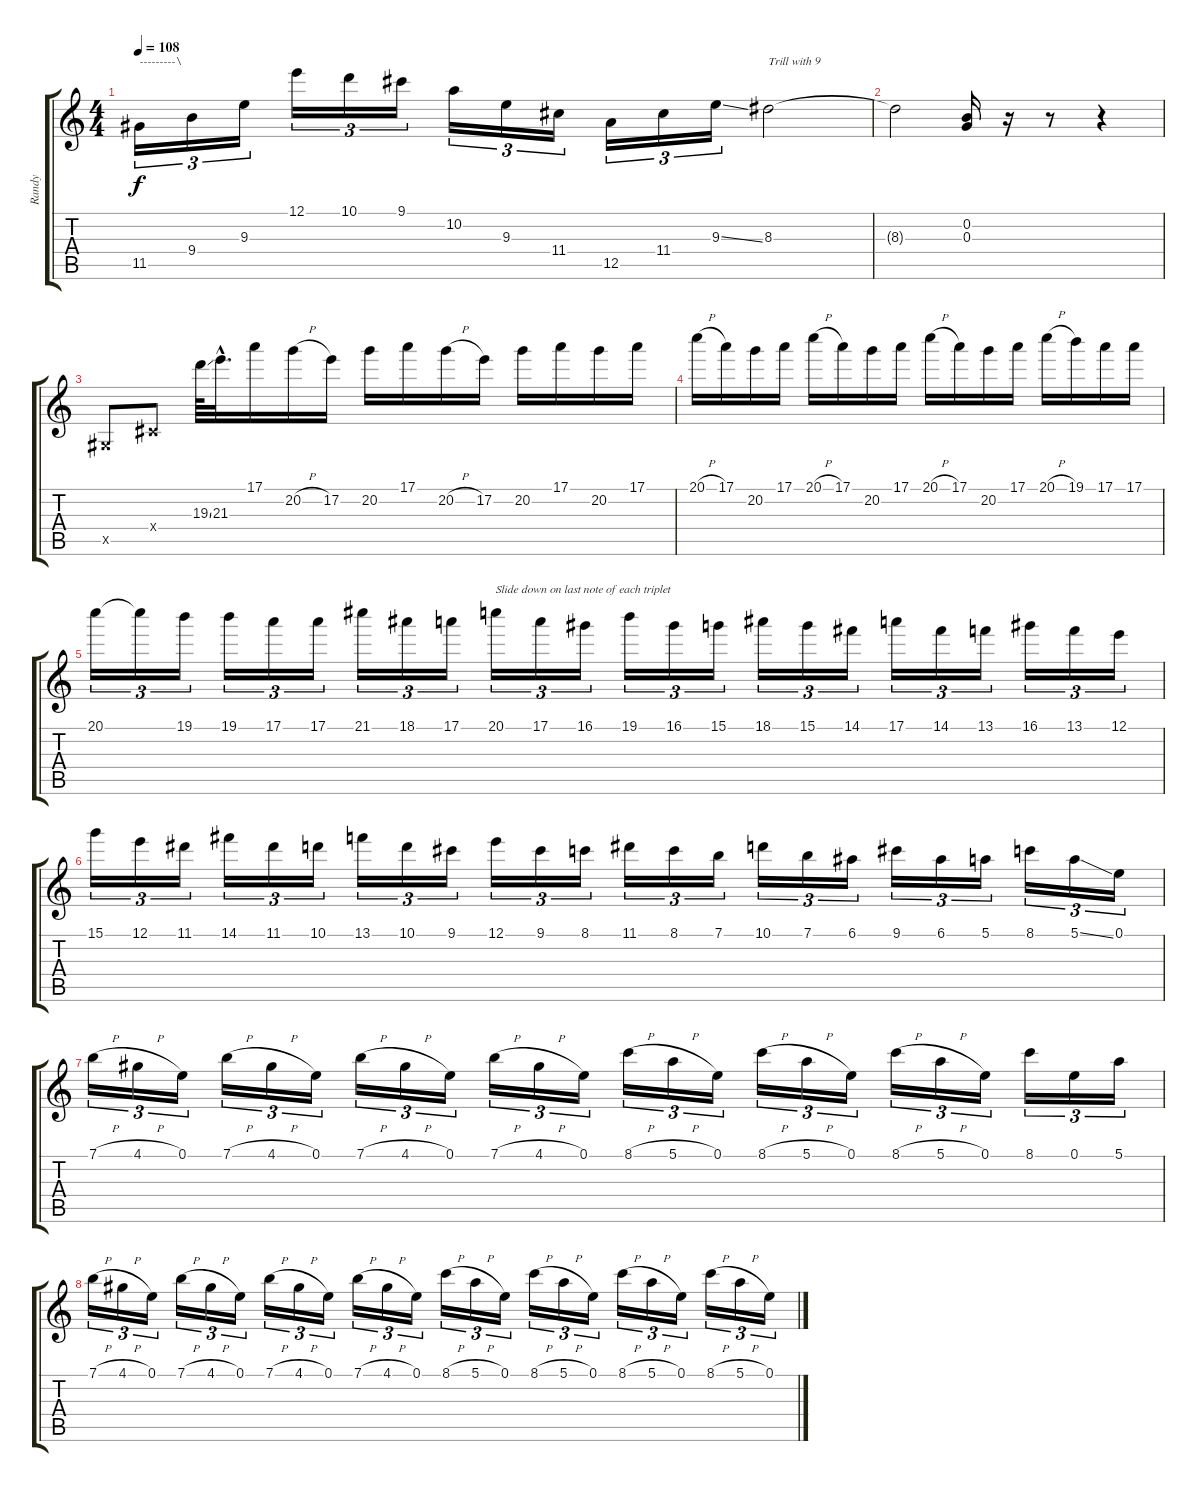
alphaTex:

\track ("Randy" "Randy") {instrument overdrivenguitar}
\staff {score tabs}
\tuning (E4 B3 G3 D3 A2 E2) {hide}
\ts (4 4)
\tempo 108
\clef g2
\ks c
11.5.16{tu (3 2) txt "---------\\" dy f} 9.4.16{tu (3 2)} 9.3.16{tu (3 2)} 12.1.16{tu (3 2)} 10.1.16{tu (3 2)} 9.1.16{tu (3 2)} 10.2.16{tu (3 2)} 9.3.16{tu (3 2)} 11.4.16{tu (3 2)} 12.5.16{tu (3 2)} 11.4.16{tu (3 2)} 9.3{ss}.16{tu (3 2)} 8.3.2{txt "Trill with 9"} |
8.3{t}.2 (0.2 0.3).16 r.16 r.8 r.4 |
-1.5{x}.8 -1.4{x}.8 19.3{ss}.64 21.3{hac}.32{d} 17.1.16 20.2{h}.16 17.2.16 20.2.16 17.1.16 20.2{h}.16 17.2.16 20.2.16 17.1.16 20.2.16 17.1.16 |
20.1{h}.16 17.1.16 20.2.16 17.1.16 20.1{h}.16 17.1.16 20.2.16 17.1.16 20.1{h}.16 17.1.16 20.2.16 17.1.16 20.1{h}.16 19.1.16 17.1.16 17.1.16 |
20.1.16{tu (3 2)} 20.1{t}.16{tu (3 2)} 19.1.16{tu (3 2)} 19.1.16{tu (3 2)} 17.1.16{tu (3 2)} 17.1.16{tu (3 2)} 21.1.16{tu (3 2)} 18.1.16{tu (3 2)} 17.1.16{tu (3 2)} 20.1.16{tu (3 2) txt "Slide down on last note of each triplet"} 17.1.16{tu (3 2)} 16.1.16{tu (3 2)} 19.1.16{tu (3 2)} 16.1.16{tu (3 2)} 15.1.16{tu (3 2)} 18.1.16{tu (3 2)} 15.1.16{tu (3 2)} 14.1.16{tu (3 2)} 17.1.16{tu (3 2)} 14.1.16{tu (3 2)} 13.1.16{tu (3 2)} 16.1.16{tu (3 2)} 13.1.16{tu (3 2)} 12.1.16{tu (3 2)} |
15.1.16{tu (3 2)} 12.1.16{tu (3 2)} 11.1.16{tu (3 2)} 14.1.16{tu (3 2)} 11.1.16{tu (3 2)} 10.1.16{tu (3 2)} 13.1.16{tu (3 2)} 10.1.16{tu (3 2)} 9.1.16{tu (3 2)} 12.1.16{tu (3 2)} 9.1.16{tu (3 2)} 8.1.16{tu (3 2)} 11.1.16{tu (3 2)} 8.1.16{tu (3 2)} 7.1.16{tu (3 2)} 10.1.16{tu (3 2)} 7.1.16{tu (3 2)} 6.1.16{tu (3 2)} 9.1.16{tu (3 2)} 6.1.16{tu (3 2)} 5.1.16{tu (3 2)} 8.1.16{tu (3 2)} 5.1{ss}.16{tu (3 2)} 0.1.16{tu (3 2)} |
7.1{h}.16{tu (3 2)} 4.1{h}.16{tu (3 2)} 0.1.16{tu (3 2)} 7.1{h}.16{tu (3 2)} 4.1{h}.16{tu (3 2)} 0.1.16{tu (3 2)} 7.1{h}.16{tu (3 2)} 4.1{h}.16{tu (3 2)} 0.1.16{tu (3 2)} 7.1{h}.16{tu (3 2)} 4.1{h}.16{tu (3 2)} 0.1.16{tu (3 2)} 8.1{h}.16{tu (3 2)} 5.1{h}.16{tu (3 2)} 0.1.16{tu (3 2)} 8.1{h}.16{tu (3 2)} 5.1{h}.16{tu (3 2)} 0.1.16{tu (3 2)} 8.1{h}.16{tu (3 2)} 5.1{h}.16{tu (3 2)} 0.1.16{tu (3 2)} 8.1.16{tu (3 2)} 0.1.16{tu (3 2)} 5.1.16{tu (3 2)} |
7.1{h}.16{tu (3 2)} 4.1{h}.16{tu (3 2)} 0.1.16{tu (3 2)} 7.1{h}.16{tu (3 2)} 4.1{h}.16{tu (3 2)} 0.1.16{tu (3 2)} 7.1{h}.16{tu (3 2)} 4.1{h}.16{tu (3 2)} 0.1.16{tu (3 2)} 7.1{h}.16{tu (3 2)} 4.1{h}.16{tu (3 2)} 0.1.16{tu (3 2)} 8.1{h}.16{tu (3 2)} 5.1{h}.16{tu (3 2)} 0.1.16{tu (3 2)} 8.1{h}.16{tu (3 2)} 5.1{h}.16{tu (3 2)} 0.1.16{tu (3 2)} 8.1{h}.16{tu (3 2)} 5.1{h}.16{tu (3 2)} 0.1.16{tu (3 2)} 8.1{h}.16{tu (3 2)} 5.1{h}.16{tu (3 2)} 0.1.16{tu (3 2)}
